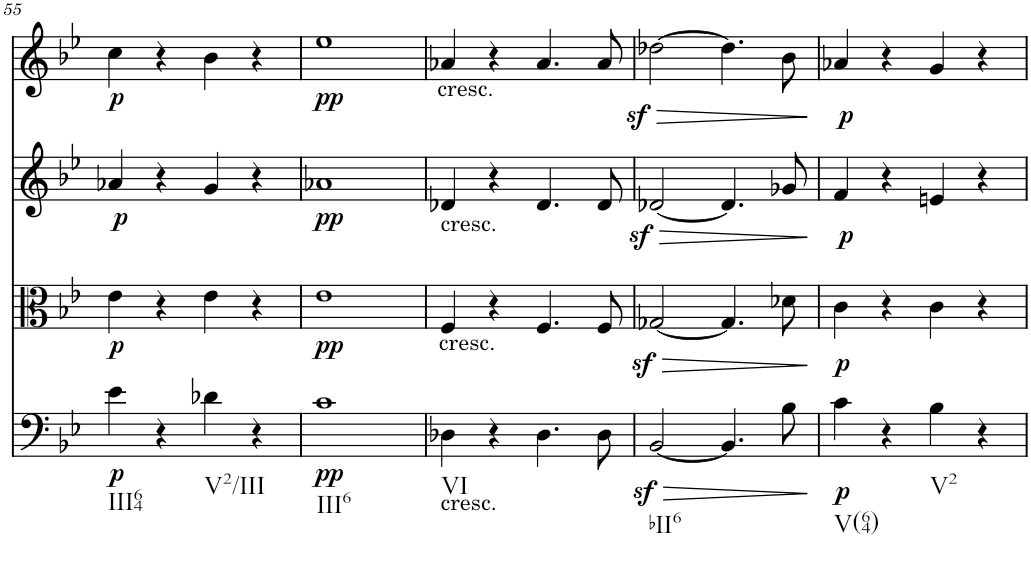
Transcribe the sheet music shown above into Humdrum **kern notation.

**kern	**dynam	**kern	**dynam	**kern	**dynam	**kern	**dynam
*part4	*part4	*part3	*part3	*part2	*part2	*part1	*part1
*staff4	*staff4	*staff3	*staff3	*staff2	*staff2	*staff1	*staff1
*I"Violoncello	*	*I"Viola	*	*I"Violin II	*	*I"Violin I	*
*I'Vc	*	*I'Vla	*	*I'Vln	*	*I'Vln	*
!!LO:PB:g=z
*clefF4	*	*clefC3	*	*clefG2	*	*clefG2	*
*k[b-e-]	*	*k[b-e-]	*	*k[b-e-]	*	*k[b-e-]	*
*B-:	*	*B-:	*	*B-:	*	*B-:	*
*M2/2	*	*M2/2	*	*M2/2	*	*M2/2	*
=55	=55	=55	=55	=55	=55	=55	=55
!LO:TX:b:t=III64	!	!	!	!	!	!	!
!	!LO:DY:b	!	!LO:DY:b	!	!LO:DY:b	!	!LO:DY:b
4e-\	p	4e-\	p	4a-X/	p	4cc\	p
4r	.	4r	.	4r	.	4r	.
!LO:TX:b:t=V2/III	!	!	!	!	!	!	!
4d-X\	.	4e-\	.	4g/	.	4b-\	.
4r	.	4r	.	4r	.	4r	.
=56	=56	=56	=56	=56	=56	=56	=56
!LO:TX:b:t=III6	!	!	!	!	!	!	!
!	!LO:DY:b	!	!LO:DY:b	!	!LO:DY:b	!	!LO:DY:b
1c	pp	1e-	pp	1a-X	pp	1ee-	pp
=57	=57	=57	=57	=57	=57	=57	=57
!	!	!	!	!	!	!LO:TX:b:t=cresc.	!
!	!	!	!	!LO:TX:b:t=cresc.	!	!	!
!	!	!LO:TX:b:t=cresc.	!	!	!	!	!
!LO:TX:b:t=cresc.	!	!	!	!	!	!	!
!LO:TX:b:t=VI	!	!	!	!	!	!	!
4D-X\	.	4F/	.	4d-X/	.	4a-X/	.
4r	.	4r	.	4r	.	4r	.
4.D-\	.	4.F/	.	4.d-/	.	4.a-/	.
8D-\	.	8F/	.	8d-/	.	8a-/	.
=58	=58	=58	=58	=58	=58	=58	=58
!LO:TX:b:t=bII6	!	!	!	!	!	!	!
!	!LO:HP:b	!	!LO:HP:b	!	!LO:HP:b	!	!LO:HP:b
[2BB-z</	>	[2G-Xz</	>	[2d-Xz</	>	[2dd-Xz<\	>
4.BB-/]	.	4.G-/]	.	4.d-/]	.	4.dd-\]	.
8B-\	.	8d-X\	.	8g-X/	.	8b-\	.
.	]	.	]	.	]	.	]
=59	=59	=59	=59	=59	=59	=59	=59
!LO:TX:b:t=V(64)	!	!	!	!	!	!	!
!	!LO:DY:b	!	!LO:DY:b	!	!LO:DY:b	!	!LO:DY:b
4c\	p	4c\	p	4f/	p	4a-X/	p
4r	.	4r	.	4r	.	4r	.
!LO:TX:b:t=V2	!	!	!	!	!	!	!
4B-\	.	4c\	.	4en/	.	4g/	.
4r	.	4r	.	4r	.	4r	.
=	=	=	=	=	=	=	=
*-	*-	*-	*-	*-	*-	*-	*-
